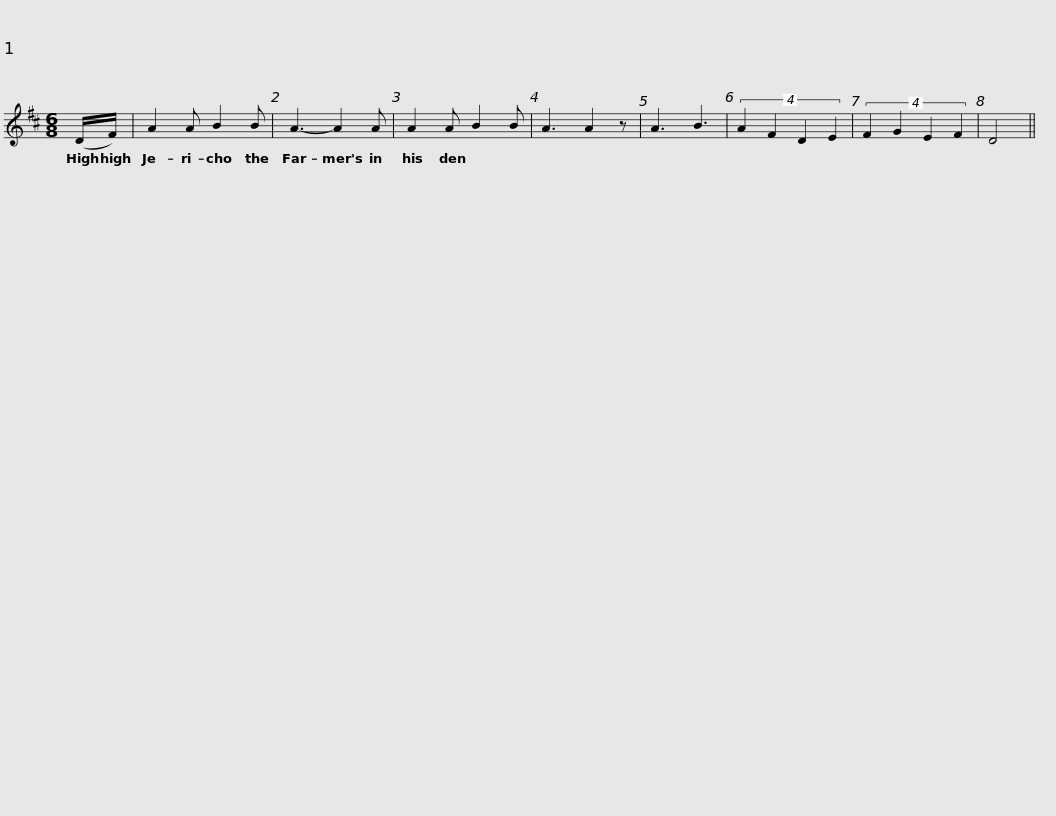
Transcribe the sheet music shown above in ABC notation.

X:1
L:1/8
M:6/8
I:linebreak $
K:D
V:1 treble
V:1
 (D/F/) | A2 A B2 B | A3- A2 A | A2 A B2 B | A3 A2 z | %5
 A3 B3 | (4:3:4A2 F2 D2 E2 | (4:3:4F2 G2 E2 F2 | D4 || %9
